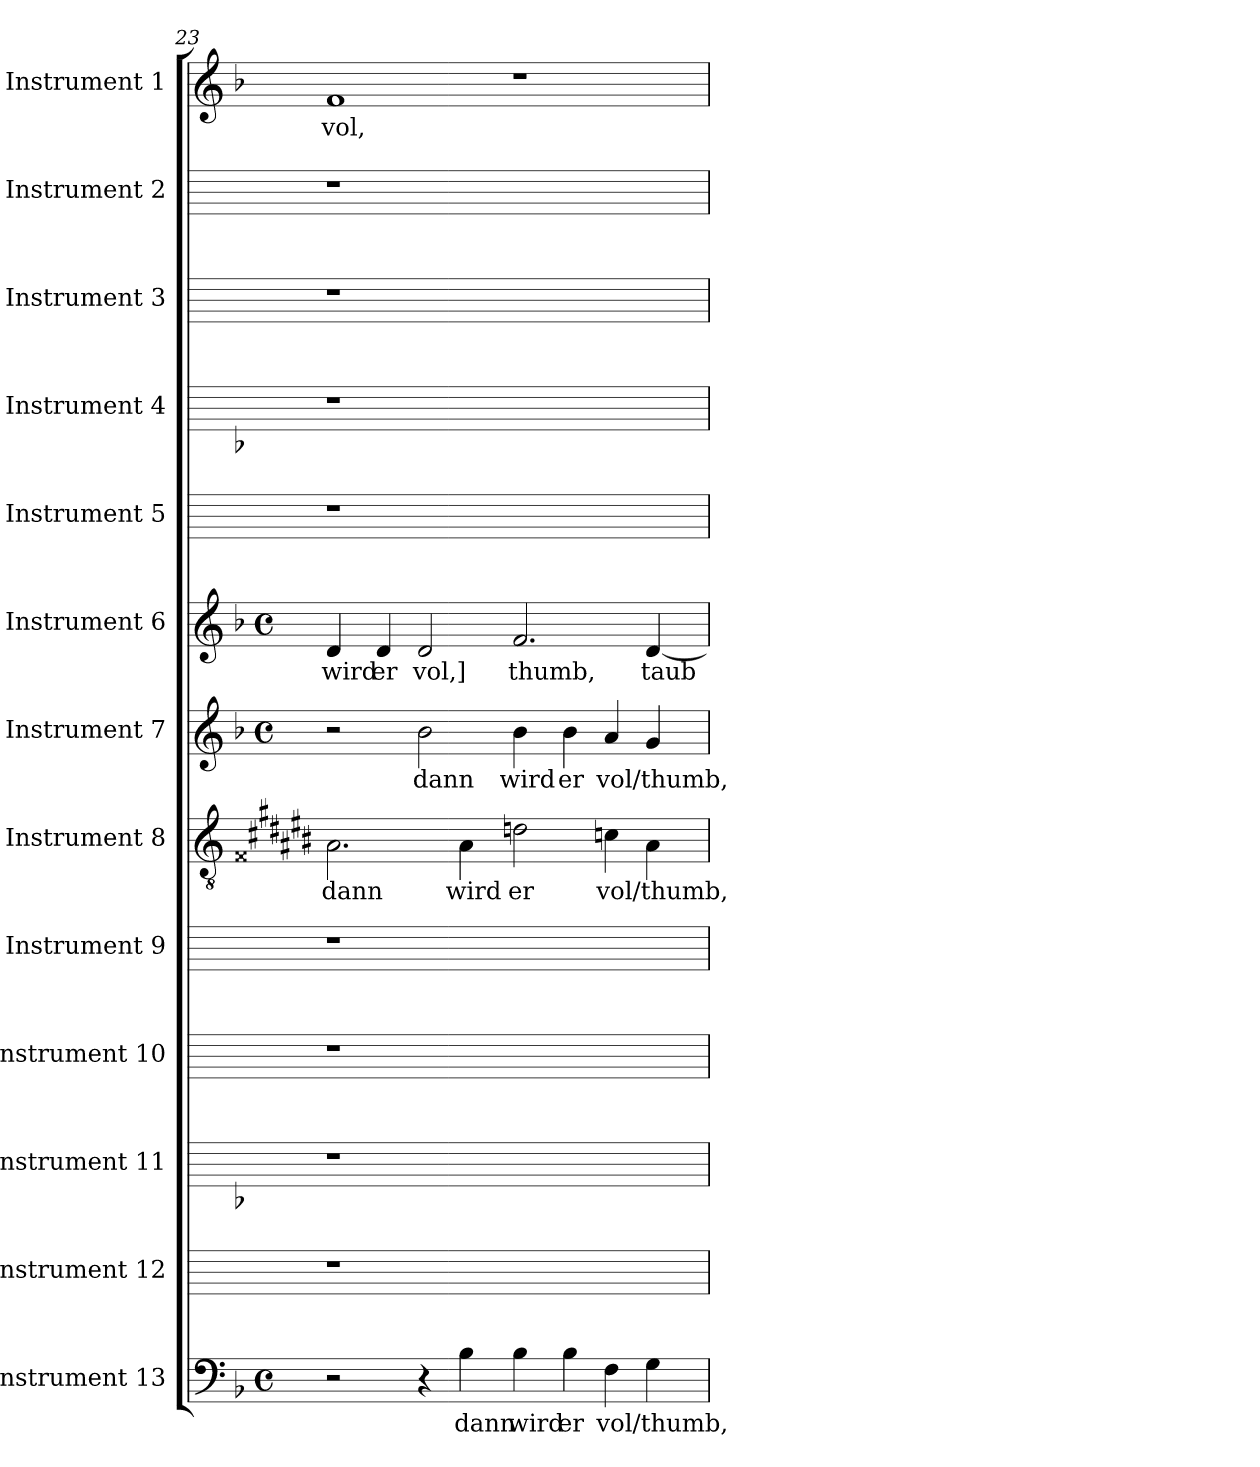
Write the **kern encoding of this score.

**kern	**text	**kern	**kern	**kern	**kern	**kern	**text	**kern	**text	**kern	**text	**kern	**kern	**kern	**kern	**kern	**text
*part13	*part13	*part12	*part11	*part10	*part9	*part8	*part8	*part7	*part7	*part6	*part6	*part5	*part4	*part3	*part2	*part1	*part1
*staff13	*staff13	*staff12	*staff11	*staff10	*staff9	*staff8	*staff8	*staff7	*staff7	*staff6	*staff6	*staff5	*staff4	*staff3	*staff2	*staff1	*staff1
*I"Instrument 13	*	*I"Instrument 12	*I"Instrument 11	*I"Instrument 10	*I"Instrument 9	*I"Instrument 8	*	*I"Instrument 7	*	*I"Instrument 6	*	*I"Instrument 5	*I"Instrument 4	*I"Instrument 3	*I"Instrument 2	*I"Instrument 1	*
!!LO:LB:g=z
*clefF4	*	*	*	*	*	*clefGv2	*	*clefG2	*	*clefG2	*	*	*	*	*	*clefG2	*
*ITrd-3c-5	*	*ITrd-2c-3	*ITrd1c2	*ITrd-2c-3	*ITrd-2c-3	*ITrd-2c-3	*	*ITrd-3c-5	*	*	*	*ITrd-2c-3	*ITrd1c2	*ITrd-2c-3	*ITrd-2c-3	*ITrd1c2	*
*k[b-e-]	*	*	*k[b-e-a-]	*	*	*k[f##c#g#d#a#e#b#]	*	*k[b-e-]	*	*k[b-]	*	*	*k[b-e-a-]	*	*	*k[b-e-a-]	*
*B-:	*	*	*E-:	*	*	*G#:	*	*B-:	*	*F:	*	*	*E-:	*	*	*E-:	*
*M4/4	*	*	*	*	*	*	*	*M4/4	*	*M4/4	*	*	*	*	*	*	*
*met(c)	*	*	*	*	*	*	*	*met(c)	*	*met(c)	*	*	*	*	*	*	*
=23	=23	=23	=23	=23	=23	=23	=23	=23	=23	=23	=23	=23	=23	=23	=23	=23	=23
!	!	!	!	!	!	!	!LO:LY:b:cj	!	!	!	!LO:LY:b:cj	!	!	!	!	!	!LO:LY:b:cj
2r	.	1r	1r	1r	1r	2.c#\	dann	2r	.	4d/	wird	1r	1r	1r	1r	1e-	vol,
!	!	!	!	!	!	!	!	!	!	!	!LO:LY:b:cj	!	!	!	!	!	!
.	.	.	.	.	.	.	.	.	.	4d/	er	.	.	.	.	.	.
!	!	!	!	!	!	!	!	!	!LO:LY:b:cj	!	!LO:LY:b:cj	!	!	!	!	!	!
4r	.	.	.	.	.	.	.	2ee-\	dann	2d/	vol,]	.	.	.	.	.	.
!	!LO:LY:b:cj	!	!	!	!	!	!LO:LY:b:cj	!	!	!	!	!	!	!	!	!	!
4e-\	dann	.	.	.	.	4c#\	wird	.	.	.	.	.	.	.	.	.	.
!	!LO:LY:b:cj	!	!	!	!	!	!LO:LY:b:cj	!	!LO:LY:b:cj	!	!LO:LY:b:cj	!	!	!	!	!	!
4e-\	wird	1ryy	1ryy	1ryy	1ryy	2f\	er	4ee-\	wird	2.f/	thumb,	1ryy	1ryy	1ryy	1ryy	1r	.
!	!LO:LY:b:cj	!	!	!	!	!	!	!	!LO:LY:b:cj	!	!	!	!	!	!	!	!
4e-\	er	.	.	.	.	.	.	4ee-\	er	.	.	.	.	.	.	.	.
!	!LO:LY:b:cj	!	!	!	!	!	!LO:LY:b:cj	!	!LO:LY:b:cj	!	!	!	!	!	!	!	!
4B-\	vol/	.	.	.	.	4e-\	vol/	4dd/	vol/	.	.	.	.	.	.	.	.
!	!LO:LY:b:cj	!	!	!	!	!	!LO:LY:b:cj	!	!LO:LY:b:cj	!	!LO:LY:b	!	!	!	!	!	!
4c\	thumb,	.	.	.	.	4c#\	thumb,	4cc/	thumb,	[<4d/	taub	.	.	.	.	.	.
=	=	=	=	=	=	=	=	=	=	=	=	=	=	=	=	=	=
*-	*-	*-	*-	*-	*-	*-	*-	*-	*-	*-	*-	*-	*-	*-	*-	*-	*-
